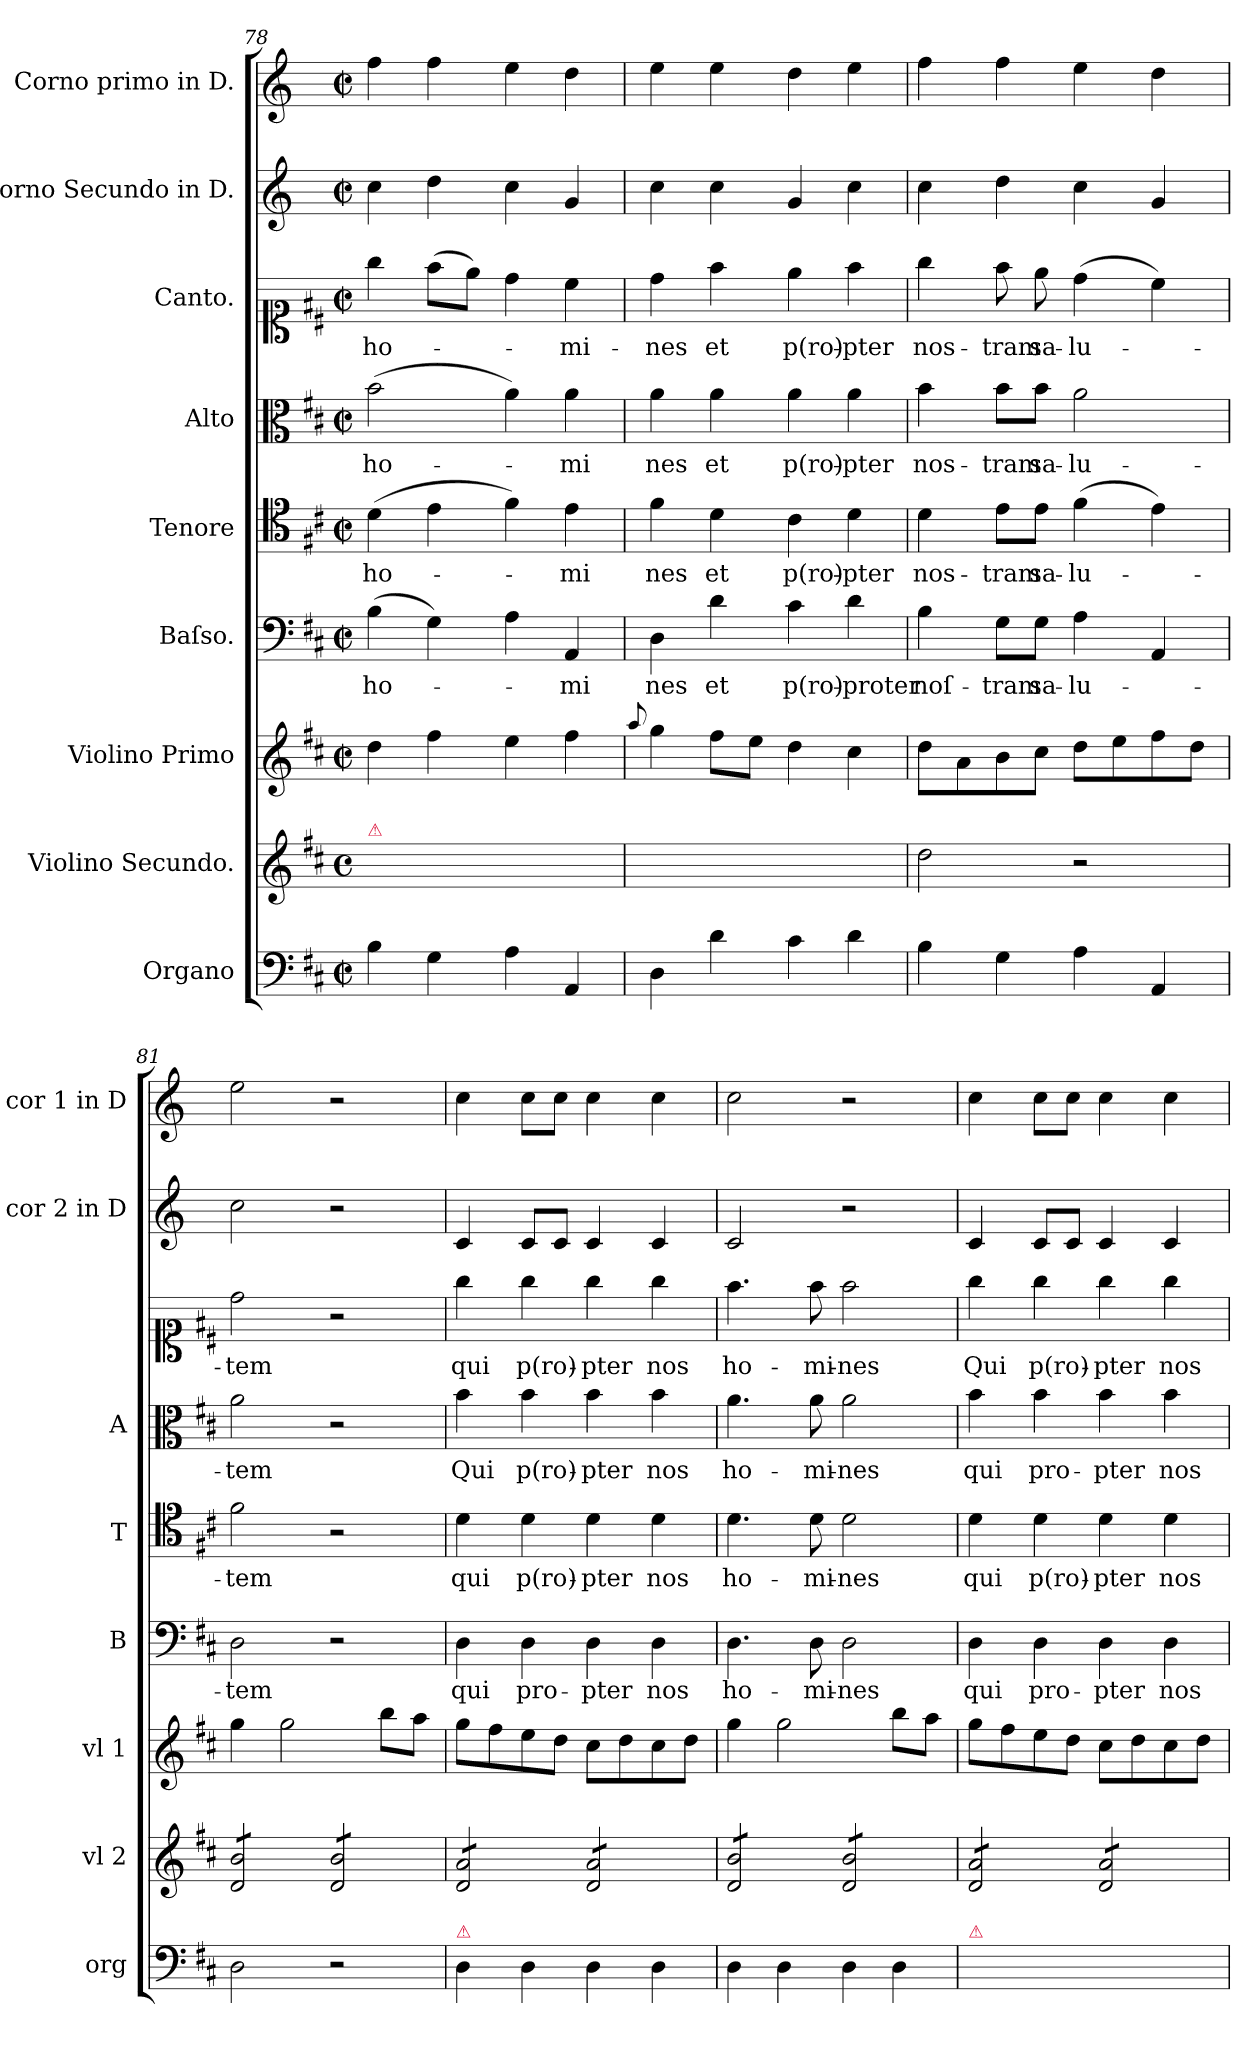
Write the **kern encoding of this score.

**kern	**kern	**kern	**kern	**text	**kern	**text	**kern	**text	**kern	**text	**kern	**kern
*part9	*part8	*part7	*part6	*part6	*part5	*part5	*part4	*part4	*part3	*part3	*part2	*part1
*staff9	*staff8	*staff7	*staff6	*staff6	*staff5	*staff5	*staff4	*staff4	*staff3	*staff3	*staff2	*staff1
*I"Organo	*I"Violino Secundo.	*I"Violino Primo	*I"Baſso.	*	*I"Tenore	*	*I"Alto	*	*I"Canto.	*	*I"Corno Secundo in D.	*I"Corno primo in D.
*I'org	*I'vl 2	*I'vl 1	*I'B	*	*I'T	*	*I'A	*	*	*	*I'cor 2 in D	*I'cor 1 in D
*clefF4	*clefG2	*clefG2	*clefF4	*	*clefC4	*	*clefC3	*	*clefC1	*	*clefG2	*clefG2
*	*	*	*	*	*	*	*	*	*	*	*ITrd6c10	*ITrd6c10
*k[f#c#]	*k[f#c#]	*k[f#c#]	*k[f#c#]	*	*k[f#c#]	*	*k[f#c#]	*	*k[f#c#]	*	*k[f#c#]	*k[f#c#]
*D:	*D:	*D:	*D:	*	*D:	*	*D:	*	*D:	*	*D:	*D:
*M2/2	*M2/2	*M2/2	*M2/2	*	*M2/2	*	*M2/2	*	*M2/2	*	*M2/2	*M2/2
*met(c|)	*met(c)	*met(c|)	*met(c|)	*	*met(c|)	*	*met(c|)	*	*met(c|)	*	*met(c|)	*met(c|)
=78	=78	=78	=78	=78	=78	=78	=78	=78	=78	=78	=78	=78
!	!LO:TX:a:color=crimson:t=⚠	!	!	!	!	!	!	!	!	!	!	!
4B\	4dd\yy	4dd\	(4B\	-ho-	(4d\	ho-	(2b\	ho-	4gg\	ho-	4d\	4g\
4G\	4ff#\yy	4ff#\	4G\)	.	4e\	.	.	.	(8ff#\L	.	4e\	4g\
.	.	.	.	.	.	.	.	.	8ee\J)	.	.	.
4A\	4ee\yy	4ee\	4A\	.	4f#\)	.	4a\)	.	4dd\	.	4d\	4f#\
4AA/	[4ff#\yy	4ff#\	4AA/	-mi	4e\	-mi	4a\	-mi	4cc#\	-mi-	4A/	4e\
=79	=79	=79	=79	=79	=79	=79	=79	=79	=79	=79	=79	=79
.	8qqaa/yy]	8qqaa/	.	.	.	.	.	.	.	.	.	.
4D\	4gg\yy	4gg\	4D\	-nes	4f#\	-nes	4a\	-nes	4dd\	-nes	4d\	4f#\
4d\	8ff#\Lyy	8ff#\L	4d\	et	4d\	et	4a\	et	4ff#\	et	4d\	4f#\
.	8ee\Jyy	8ee\J	.	.	.	.	.	.	.	.	.	.
4c#\	4dd\yy	4dd\	4c#\	p(ro)-	4c#\	p(ro)-	4a\	p(ro)-	4ee\	p(ro)-	4A/	4e\
4d\	4cc#\yy	4cc#\	4d\	-proter	4d\	-pter	4a\	-pter	4ff#\	-pter	4d\	4f#\
=80	=80	=80	=80	=80	=80	=80	=80	=80	=80	=80	=80	=80
4B\	2dd\	8dd\L	4B\	noſ-	4d\	nos-	4b\	nos-	4gg\	nos-	4d\	4g\
.	.	8a\	.	.	.	.	.	.	.	.	.	.
4G\	.	8b\	8G\L	-tram	8e\L	-tram	8b\L	-tram	8ff#\	-tram	4e\	4g\
.	.	8cc#\J	8G\J	sa-	8e\J	sa-	8b\J	sa-	8ee\	sa-	.	.
4A\	2r	8dd\L	4A\	-lu-	(4f#\	-lu-	2a\	-lu-	(4dd\	-lu-	4d\	4f#\
.	.	8ee\	.	.	.	.	.	.	.	.	.	.
4AA/	.	8ff#\	4AA/	.	4e\)	.	.	.	4cc#\)	.	4A/	4e\
.	.	8dd\J	.	.	.	.	.	.	.	.	.	.
=81	=81	=81	=81	=81	=81	=81	=81	=81	=81	=81	=81	=81
*	*tremolo	*	*	*	*	*	*	*	*	*	*	*
2D\	8d/ 8b/L	4gg\	2D\	-tem	2f#\	-tem	2a\	-tem	2dd\	-tem	2d\	2f#\
.	8d/ 8b/	.	.	.	.	.	.	.	.	.	.	.
.	8d/ 8b/	2gg\	.	.	.	.	.	.	.	.	.	.
.	8d/ 8b/J	.	.	.	.	.	.	.	.	.	.	.
2r	8d/ 8b/L	.	2r	.	2r	.	2r	.	2r	.	2r	2r
.	8d/ 8b/	.	.	.	.	.	.	.	.	.	.	.
.	8d/ 8b/	8bb\L	.	.	.	.	.	.	.	.	.	.
.	8d/ 8b/J	8aa\J	.	.	.	.	.	.	.	.	.	.
=82	=82	=82	=82	=82	=82	=82	=82	=82	=82	=82	=82	=82
!LO:TX:a:color=crimson:t=⚠	!	!	!	!	!	!	!	!	!	!	!	!
4D\	8d/ 8a/L	8gg\L	4D\	qui	4d\	qui	4b\	Qui	4gg\	qui	4D/	4d\
.	8d/ 8a/	8ff#\	.	.	.	.	.	.	.	.	.	.
4D\	8d/ 8a/	8ee\	4D\	pro-	4d\	p(ro)-	4b\	p(ro)-	4gg\	p(ro)-	8D/L	8d\L
.	8d/ 8a/J	8dd\J	.	.	.	.	.	.	.	.	8D/J	8d\J
4D\	8d/ 8a/L	8cc#\L	4D\	-pter	4d\	-pter	4b\	-pter	4gg\	-pter	4D/	4d\
.	8d/ 8a/	8dd\	.	.	.	.	.	.	.	.	.	.
4D\	8d/ 8a/	8cc#\	4D\	nos	4d\	nos	4b\	nos	4gg\	nos	4D/	4d\
.	8d/ 8a/J	8dd\J	.	.	.	.	.	.	.	.	.	.
=83	=83	=83	=83	=83	=83	=83	=83	=83	=83	=83	=83	=83
4D\	8d/ 8b/L	4gg\	4.D\	ho-	4.d\	ho-	4.a\	ho-	4.ff#\	ho-	2D/	2d\
.	8d/ 8b/	.	.	.	.	.	.	.	.	.	.	.
4D\	8d/ 8b/	2gg\	.	.	.	.	.	.	.	.	.	.
.	8d/ 8b/J	.	8D\	-mi-	8d\	-mi-	8a\	-mi-	8ff#\	-mi-	.	.
4D\	8d/ 8b/L	.	2D\	-nes	2d\	-nes	2a\	-nes	2ff#\	-nes	2r	2r
.	8d/ 8b/	.	.	.	.	.	.	.	.	.	.	.
4D\	8d/ 8b/	8bb\L	.	.	.	.	.	.	.	.	.	.
.	8d/ 8b/J	8aa\J	.	.	.	.	.	.	.	.	.	.
=84	=84	=84	=84	=84	=84	=84	=84	=84	=84	=84	=84	=84
!LO:TX:a:color=crimson:t=⚠	!	!	!	!	!	!	!	!	!	!	!	!
!	!	!	!	!LO:LY:i	!	!	!	!	!	!	!	!
4D\yy	8d/ 8a/L	8gg\L	4D\	qui	4d\	qui	4b\	qui	4gg\	Qui	4D/	4d\
.	8d/ 8a/	8ff#\	.	.	.	.	.	.	.	.	.	.
!	!	!	!	!LO:LY:i	!	!	!	!LO:LY:i	!	!	!	!
4D\yy	8d/ 8a/	8ee\	4D\	pro-	4d\	p(ro)-	4b\	pro-	4gg\	p(ro)-	8D/L	8d\L
.	8d/ 8a/J	8dd\J	.	.	.	.	.	.	.	.	8D/J	8d\J
!	!	!	!	!LO:LY:i	!	!	!	!LO:LY:i	!	!	!	!
4D\yy	8d/ 8a/L	8cc#\L	4D\	-pter	4d\	-pter	4b\	-pter	4gg\	-pter	4D/	4d\
.	8d/ 8a/	8dd\	.	.	.	.	.	.	.	.	.	.
!	!	!	!	!LO:LY:i	!	!	!	!LO:LY:i	!	!	!	!
[4D\yy	8d/ 8a/	8cc#\	4D\	nos	4d\	nos	4b\	nos	4gg\	nos	4D/	4d\
.	8d/ 8a/J	8dd\J	.	.	.	.	.	.	.	.	.	.
*	*Xtremolo	*	*	*	*	*	*	*	*	*	*	*
=	=	=	=	=	=	=	=	=	=	=	=	=
*-	*-	*-	*-	*-	*-	*-	*-	*-	*-	*-	*-	*-
